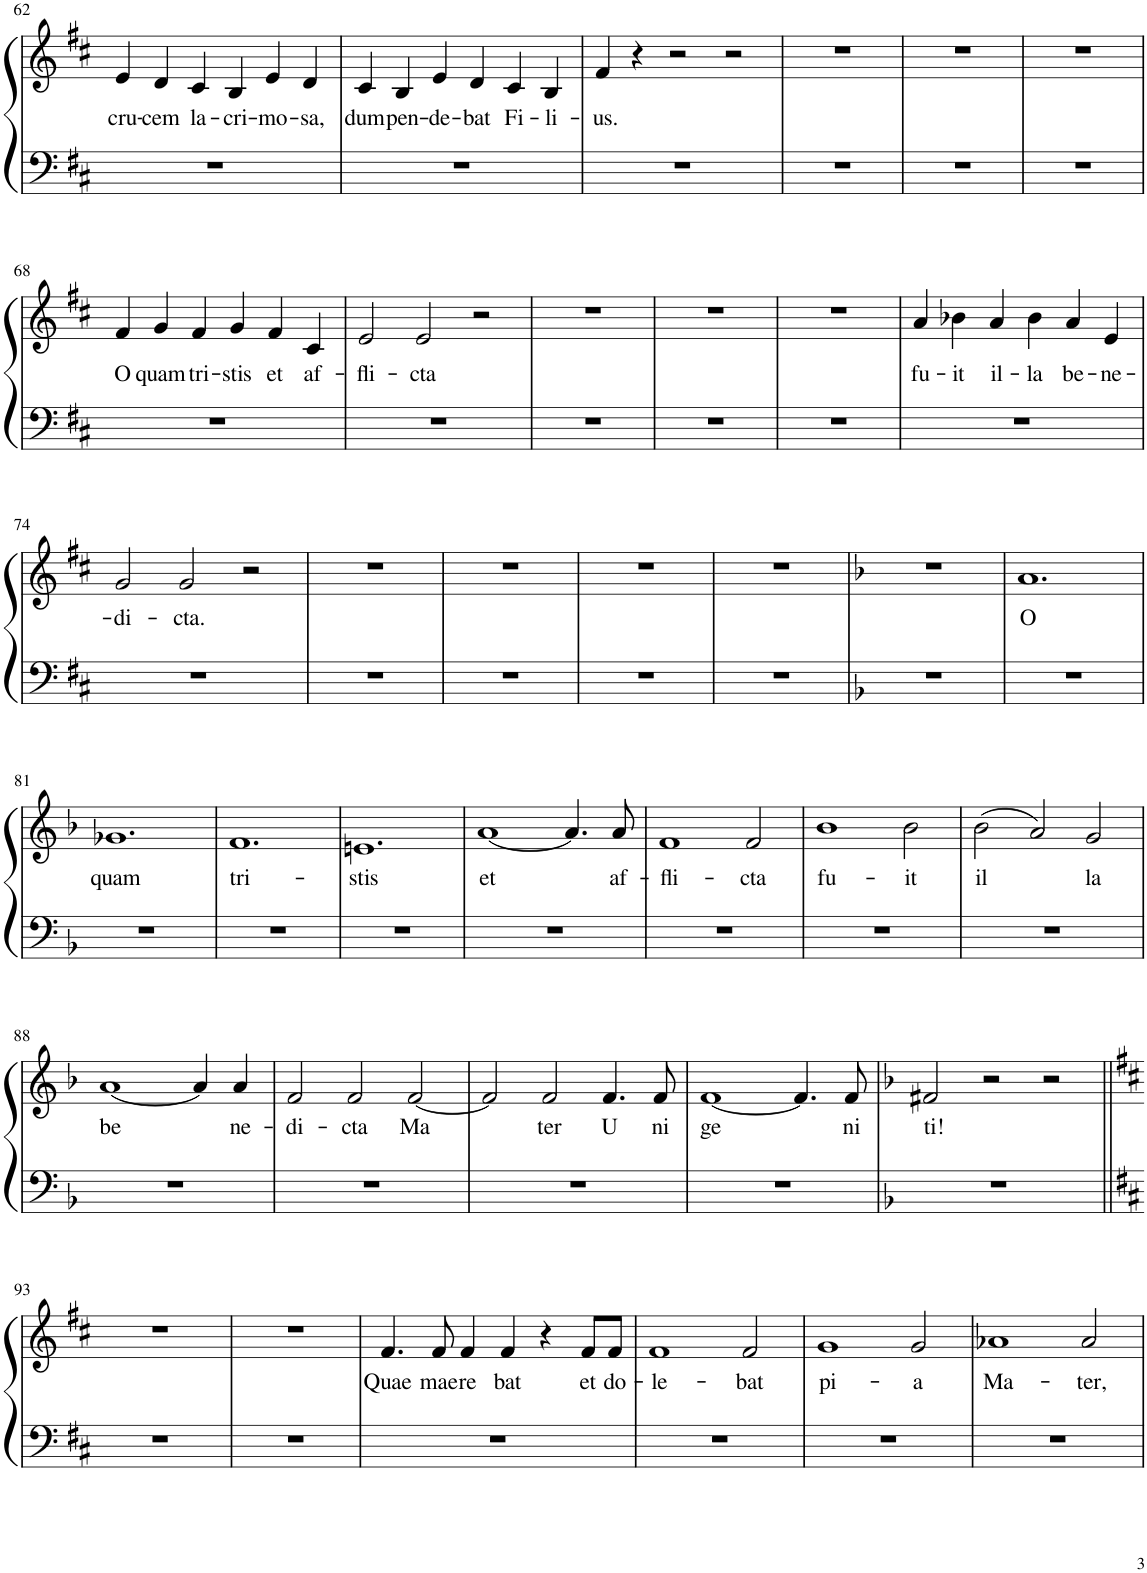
**kern	**kern	**text
*part1	*part1	*part1
*staff2	*staff1	*staff1
*I"Piano	*	*
*I'Pno.	*	*
!!LO:PB:g=z
*clefF4	*clefG2	*
*k[f#c#]	*k[f#c#]	*
*M3/2	*M3/2	*
=62	=62	=62
!	!	!LO:LY:b
1.r	4e/	cru-
!	!	!LO:LY:b
.	4d/	-cem
!	!	!LO:LY:b
.	4c#/	la-
!	!	!LO:LY:b
.	4B/	-cri-
!	!	!LO:LY:b
.	4e/	-mo-
!	!	!LO:LY:b
.	4d/	-sa,
=63	=63	=63
!	!	!LO:LY:b
1.r	4c#/	dum
!	!	!LO:LY:b
.	4B/	pen-
!	!	!LO:LY:b
.	4e/	-de-
!	!	!LO:LY:b
.	4d/	-bat
!	!	!LO:LY:b
.	4c#/	Fi-
!	!	!LO:LY:b
.	4B/	-li-
=64	=64	=64
!	!	!LO:LY:b
1.r	4f#/	-us.
.	4r	.
.	2r	.
.	2r	.
=65	=65	=65
1.r	1.r	.
=66	=66	=66
1.r	1.r	.
=67	=67	=67
1.r	1.r	.
!!LO:LB:g=z
=68	=68	=68
!	!	!LO:LY:b
1.r	4f#/	O
!	!	!LO:LY:b
.	4g/	quam
!	!	!LO:LY:b
.	4f#/	tri-
!	!	!LO:LY:b
.	4g/	-stis
!	!	!LO:LY:b
.	4f#/	et
!	!	!LO:LY:b
.	4c#/	af-
=69	=69	=69
!	!	!LO:LY:b
1.r	2e/	-fli-
!	!	!LO:LY:b
.	2e/	-cta
.	2r	.
=70	=70	=70
1.r	1.r	.
=71	=71	=71
1.r	1.r	.
=72	=72	=72
1.r	1.r	.
=73	=73	=73
!	!	!LO:LY:b
1.r	4a/	fu-
!	!	!LO:LY:b
.	4b-X\	-it
!	!	!LO:LY:b
.	4a/	il-
!	!	!LO:LY:b
.	4b-\	-la
!	!	!LO:LY:b
.	4a/	be-
!	!	!LO:LY:b
.	4e/	-ne-
!!LO:LB:g=z
=74	=74	=74
!	!	!LO:LY:b
1.r	2g/	-di-
!	!	!LO:LY:b
.	2g/	-cta.
.	2r	.
=75	=75	=75
1.r	1.r	.
=76	=76	=76
1.r	1.r	.
=77	=77	=77
1.r	1.r	.
=78	=78	=78
1.r	1.r	.
=79	=79	=79
*k[b-]	*k[b-]	*
1.r	1.r	.
=80	=80	=80
!	!	!LO:LY:b
1.r	1.a	O
!!LO:LB:g=z
=81	=81	=81
!	!	!LO:LY:b
1.r	1.g-X	quam
=82	=82	=82
!	!	!LO:LY:b
1.r	1.f	tri-
=83	=83	=83
!	!	!LO:LY:b
1.r	1.en	stis
=84	=84	=84
!	!	!LO:LY:b
1.r	[1a	et
.	4.a/]	.
!	!	!LO:LY:b
.	8a/	af-
=85	=85	=85
!	!	!LO:LY:b
1.r	1f	-fli-
!	!	!LO:LY:b
.	2f/	-cta
=86	=86	=86
!	!	!LO:LY:b
1.r	1b-	fu-
!	!	!LO:LY:b
.	2b-\	-it
=87	=87	=87
!	!	!LO:LY:b
1.r	(2b-\	il
.	2a/)	.
!	!	!LO:LY:b
.	2g/	la
!!LO:LB:g=z
=88	=88	=88
!	!	!LO:LY:b
1.r	[1a	be
.	4a/]	.
!	!	!LO:LY:b
.	4a/	ne-
=89	=89	=89
!	!	!LO:LY:b
1.r	2f/	-di-
!	!	!LO:LY:b
.	2f/	-cta
!	!	!LO:LY:b
.	[2f/	Ma
=90	=90	=90
1.r	2f/]	.
!	!	!LO:LY:b
.	2f/	ter
!	!	!LO:LY:b
.	4.f/	U
!	!	!LO:LY:b
.	8f/	ni
=91	=91	=91
!	!	!LO:LY:b
1.r	[1f	ge
.	4.f/]	.
!	!	!LO:LY:b
.	8f/	ni
=92	=92	=92
*k[b-]	*k[b-]	*
!	!	!LO:LY:b
1.r	2f#X/	ti!
.	2r	.
.	2r	.
!!LO:LB:g=z
=93||	=93||	=93||
*k[f#c#]	*k[f#c#]	*
1.r	1.r	.
=94	=94	=94
1.r	1.r	.
=95	=95	=95
!	!	!LO:LY:b
1.r	4.f#/	Quae
!	!	!LO:LY:b
.	8f#/	mae
!	!	!LO:LY:b
.	4f#/	re
!	!	!LO:LY:b
.	4f#/	bat
.	4r	.
!	!	!LO:LY:b
.	8f#/L	et
!	!	!LO:LY:b
.	8f#/J	do-
=96	=96	=96
!	!	!LO:LY:b
1.r	1f#	-le-
!	!	!LO:LY:b
.	2f#/	-bat
=97	=97	=97
!	!	!LO:LY:b
1.r	1g	pi-
!	!	!LO:LY:b
.	2g/	-a
=98	=98	=98
!	!	!LO:LY:b
1.r	1a-X	Ma-
!	!	!LO:LY:b
.	2a-/	-ter,
=	=	=
*-	*-	*-
